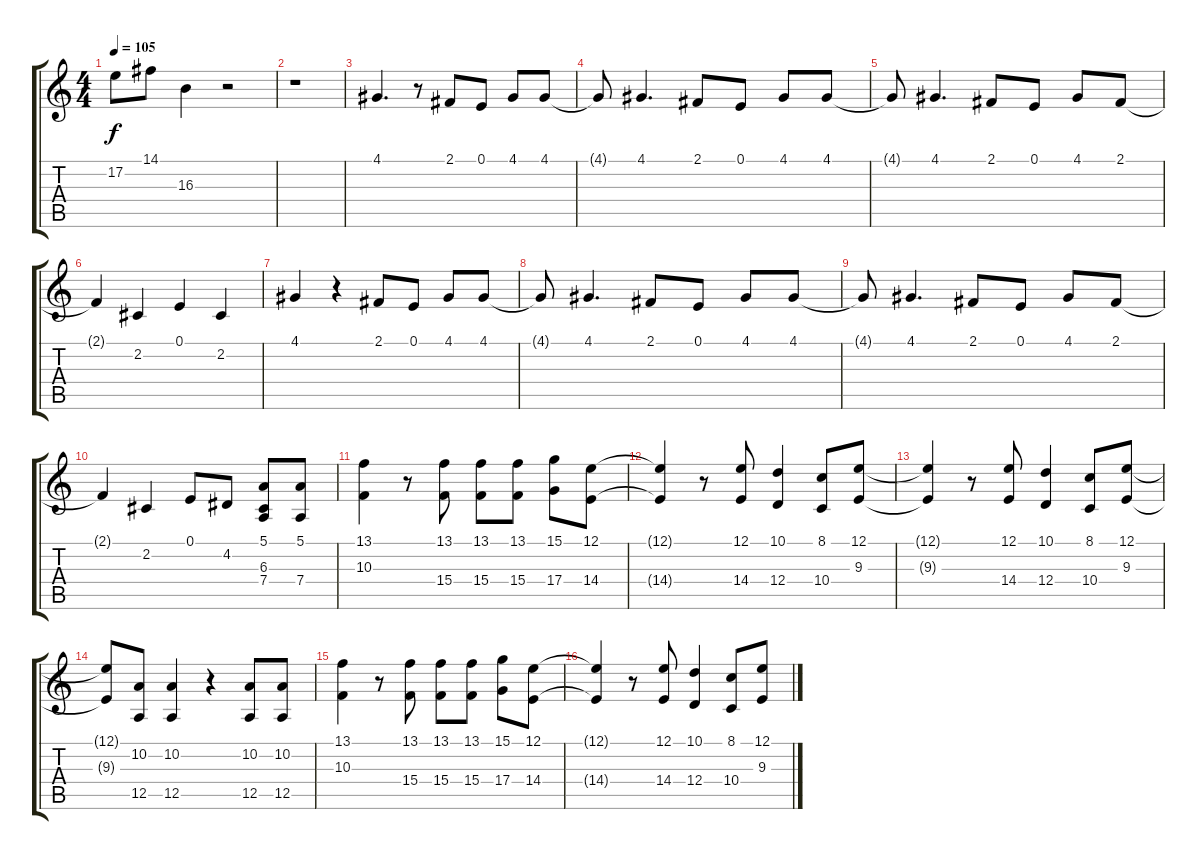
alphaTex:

\track "" {instrument cello}
\staff {score tabs}
\tuning (E4 B3 G3 D3 A2 E2) {hide}
\ts (4 4)
\tempo 105
\clef g2
\ks c
17.2.8{dy f} 14.1.8 16.3.4 r.2 |
r.1 |
4.1.4{d} r.8 2.1.8 0.1.8 4.1.8 4.1.8 |
4.1{t}.8 4.1.4{d} 2.1.8 0.1.8 4.1.8 4.1.8 |
4.1{t}.8 4.1.4{d} 2.1.8 0.1.8 4.1.8 2.1.8 |
2.1{t}.4 2.2.4 0.1.4 2.2.4 |
4.1.4 r.4 2.1.8 0.1.8 4.1.8 4.1.8 |
4.1{t}.8 4.1.4{d} 2.1.8 0.1.8 4.1.8 4.1.8 |
4.1{t}.8 4.1.4{d} 2.1.8 0.1.8 4.1.8 2.1.8 |
2.1{t}.4 2.2.4 0.1.8 4.2.8 (5.1 6.3 7.4).8 (5.1 7.4).8 |
(13.1 10.3).4 r.8 (13.1 15.4).8 (13.1 15.4).8 (13.1 15.4).8 (15.1 17.4).8 (12.1 14.4).8 |
(12.1{t} 14.4{t}).4 r.8 (12.1 14.4).8 (10.1 12.4).4 (8.1 10.4).8 (12.1 9.3).8 |
(12.1{t} 9.3{t}).4 r.8 (12.1 14.4).8 (10.1 12.4).4 (8.1 10.4).8 (12.1 9.3).8 |
(12.1{t} 9.3{t}).8 (10.2 12.5).8 (10.2 12.5).4 r.4 (10.2 12.5).8 (10.2 12.5).8 |
(13.1 10.3).4 r.8 (13.1 15.4).8 (13.1 15.4).8 (13.1 15.4).8 (15.1 17.4).8 (12.1 14.4).8 |
(12.1{t} 14.4{t}).4 r.8 (12.1 14.4).8 (10.1 12.4).4 (8.1 10.4).8 (12.1 9.3).8
